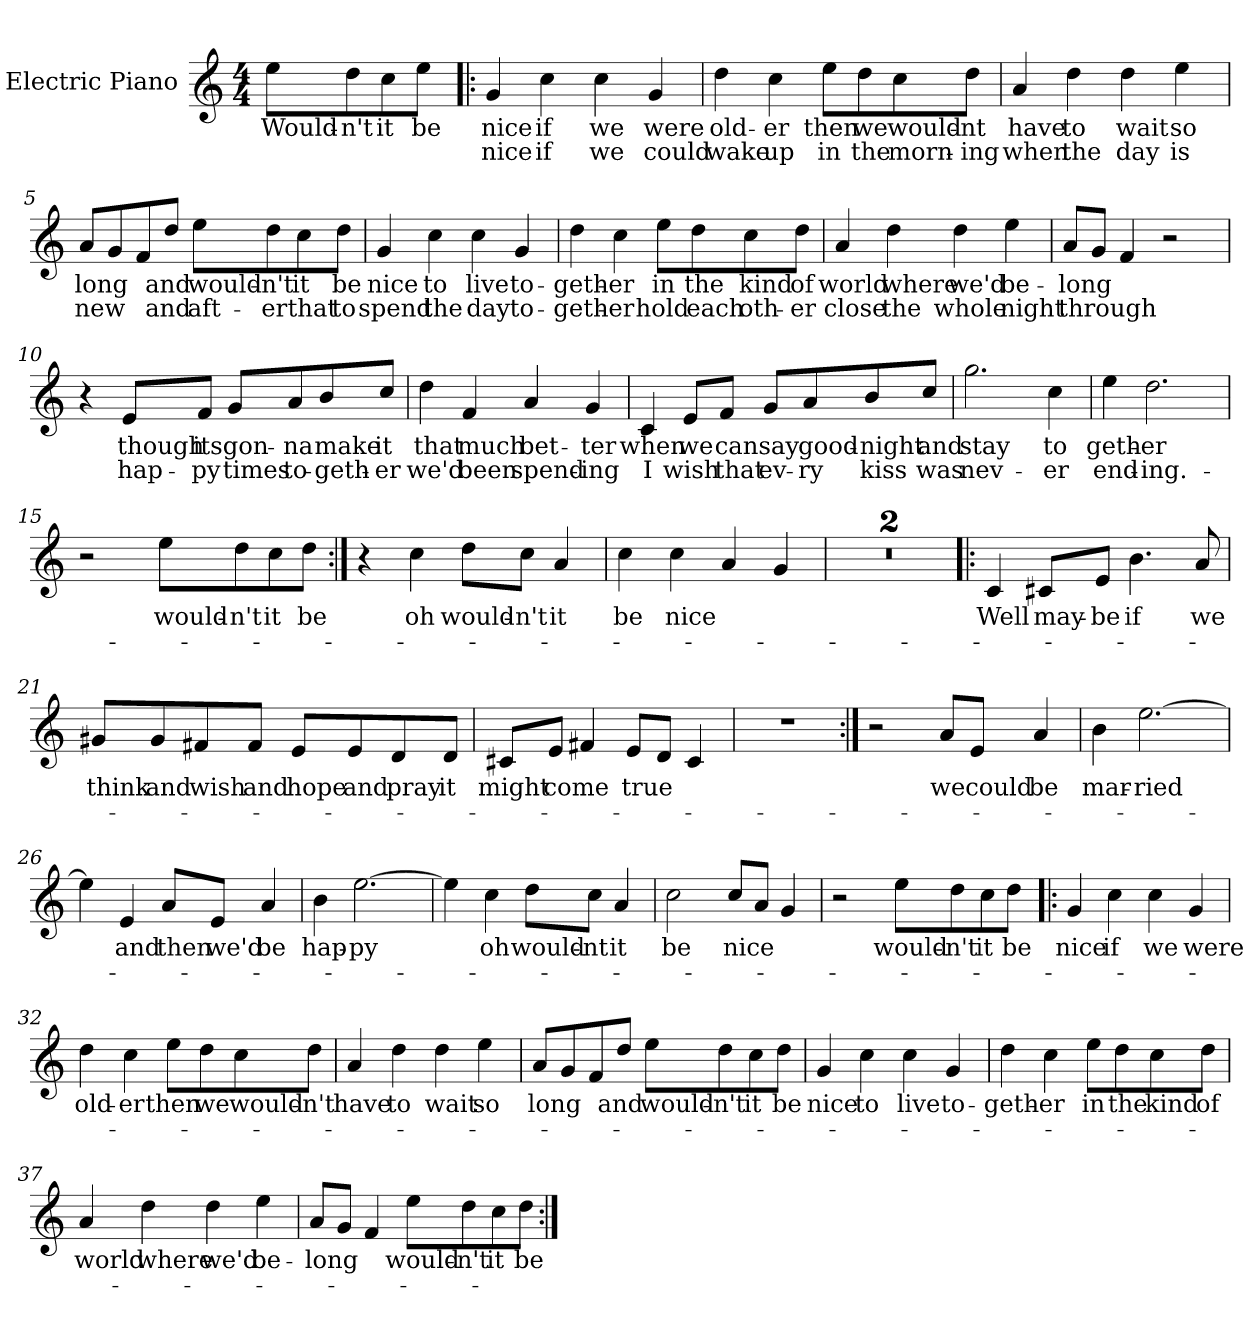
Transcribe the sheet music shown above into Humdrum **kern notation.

**kern	**text	**text
*part1	*part1	*part1
*staff1	*staff1	*staff1
*I"Electric Piano	*	*
*I'E.Pno	*	*
*clefG2	*	*
*k[]	*	*
*C:	*	*
*M4/4	*	*
=1	=1	=1
8ee\L	Would-	.
8dd\	-n't	.
8cc\	it	.
8ee\J	be	.
=2!|:	=2!|:	=2!|:
4g/	nice	nice
4cc\	if	if
4cc\	we	we
4g/	were	could
=3	=3	=3
4dd\	old-	wake
4cc\	-er	up
8ee\L	then	in
8dd\	we	the
8cc\	would-	morn-
8dd\J	-nt	-ing
=4	=4	=4
4a/	have	when
4dd\	to	the
4dd\	wait	day
4ee\	so	is
=5	=5	=5
8a/L	long	new
8g/	.	.
8f/	.	.
8dd/J	and	and
8ee\L	would-	aft-
8dd\	-n't	-er
8cc\	it	that
8dd\J	be	to
!!LO:LB:g=z
=6	=6	=6
4g/	nice	spend
4cc\	to	the
4cc\	live	day
4g/	to-	to-
=7	=7	=7
4dd\	-geth-	-geth-
4cc\	-er	-er
8ee\L	in	hold
8dd\	the	each
8cc\	kind	oth-
8dd\J	of	-er
=8	=8	=8
4a/	world	close
4dd\	where	the
4dd\	we'd	whole
4ee\	be-	night
=9	=9	=9
8a/L	-long	through
8g/J	.	.
4f/	.	.
2r	.	.
!!LO:LB:g=z
=10	=10	=10
4r	.	.
8e/L	though	hap-
8f/J	its	-py
8g/L	gon-	times
8a/	-na	to-
8b/	make	-geth-
8cc/J	it	-er
=11	=11	=11
4dd\	that	we'd
4f/	much	been
4a/	bet-	spend-
4g/	-ter	-ing
=12	=12	=12
4c/	when	I
8e/L	we	wish
8f/J	can	that
8g/L	say	ev-
8a/	good-	-ry
8b/	-night	kiss
8cc/J	and	was
=13	=13	=13
2.gg\	stay	nev-
4cc\	to	-er
!!LO:LB:g=z
=14	=14	=14
4ee\	geth-	end-
2.dd\	-er	-ing.-
=15	=15	=15
2r	.	.
8ee\L	would-	.
8dd\	-n't	.
8cc\	it	.
8dd\J	be	.
=16:|!	=16:|!	=16:|!
4r	.	.
4cc\	oh	.
8dd\L	would-	.
8cc\J	-n't	.
4a/	it	.
=17	=17	=17
4cc\	be	.
4cc\	nice	.
4a/	.	.
4g/	.	.
=18	=18	=18
1r	.	.
=19	=19	=19
1r	.	.
!!LO:LB:g=z
=20!|:	=20!|:	=20!|:
4c/	Well	.
8c#X/L	may-	.
8e/J	-be	.
4.b\	if	.
8a/	we	.
=21	=21	=21
8g#X/L	think	.
8g#/	and	.
8f#X/	wish	.
8f#/J	and	.
8e/L	hope	.
8e/	and	.
8d/	pray	.
8d/J	it	.
=22	=22	=22
8c#X/L	might	.
8e/J	come	.
4f#X/	.	.
8e/L	true	.
8d/J	.	.
4c#/	.	.
=23	=23	=23
1r	.	.
!!LO:LB:g=z
=24:|!	=24:|!	=24:|!
2r	.	.
8a/L	we	.
8e/J	could	.
4a/	be	.
=25	=25	=25
4b\	mar-	.
[2.ee\	-ried	.
=26	=26	=26
4ee\]	.	.
4e/	and	.
8a/L	then	.
8e/J	we'd	.
4a/	be	.
=27	=27	=27
4b\	hap-	.
[2.ee\	-py	.
=28	=28	=28
4ee\]	.	.
4cc\	oh	.
8dd\L	would-	.
8cc\J	-nt	.
4a/	it	.
=29	=29	=29
2cc\	be	.
8cc/L	nice	.
8a/J	.	.
4g/	.	.
=30	=30	=30
2r	.	.
8ee\L	would-	.
8dd\	-n't	.
8cc\	it	.
8dd\J	be	.
!!LO:LB:g=z
=31!|:	=31!|:	=31!|:
4g/	nice	.
4cc\	if	.
4cc\	we	.
4g/	were	.
=32	=32	=32
4dd\	old-	.
4cc\	-er	.
8ee\L	then	.
8dd\	we	.
8cc\	would-	.
8dd\J	-n't	.
=33	=33	=33
4a/	have	.
4dd\	to	.
4dd\	wait	.
4ee\	so	.
=34	=34	=34
8a/L	long	.
8g/	.	.
8f/	.	.
8dd/J	and	.
8ee\L	would-	.
8dd\	-n't	.
8cc\	it	.
8dd\J	be	.
!!LO:LB:g=z
=35	=35	=35
4g/	nice	.
4cc\	to	.
4cc\	live	.
4g/	to-	.
=36	=36	=36
4dd\	-geth-	.
4cc\	-er	.
8ee\L	in	.
8dd\	the	.
8cc\	kind	.
8dd\J	of	.
=37	=37	=37
4a/	world	.
4dd\	where	.
4dd\	we'd	.
4ee\	be-	.
=38	=38	=38
8a/L	-long	.
8g/J	.	.
4f/	.	.
8ee\L	would-	.
8dd\	-n't	.
8cc\	it	.
8dd\J	be	.
=:|!	=:|!	=:|!
*-	*-	*-
